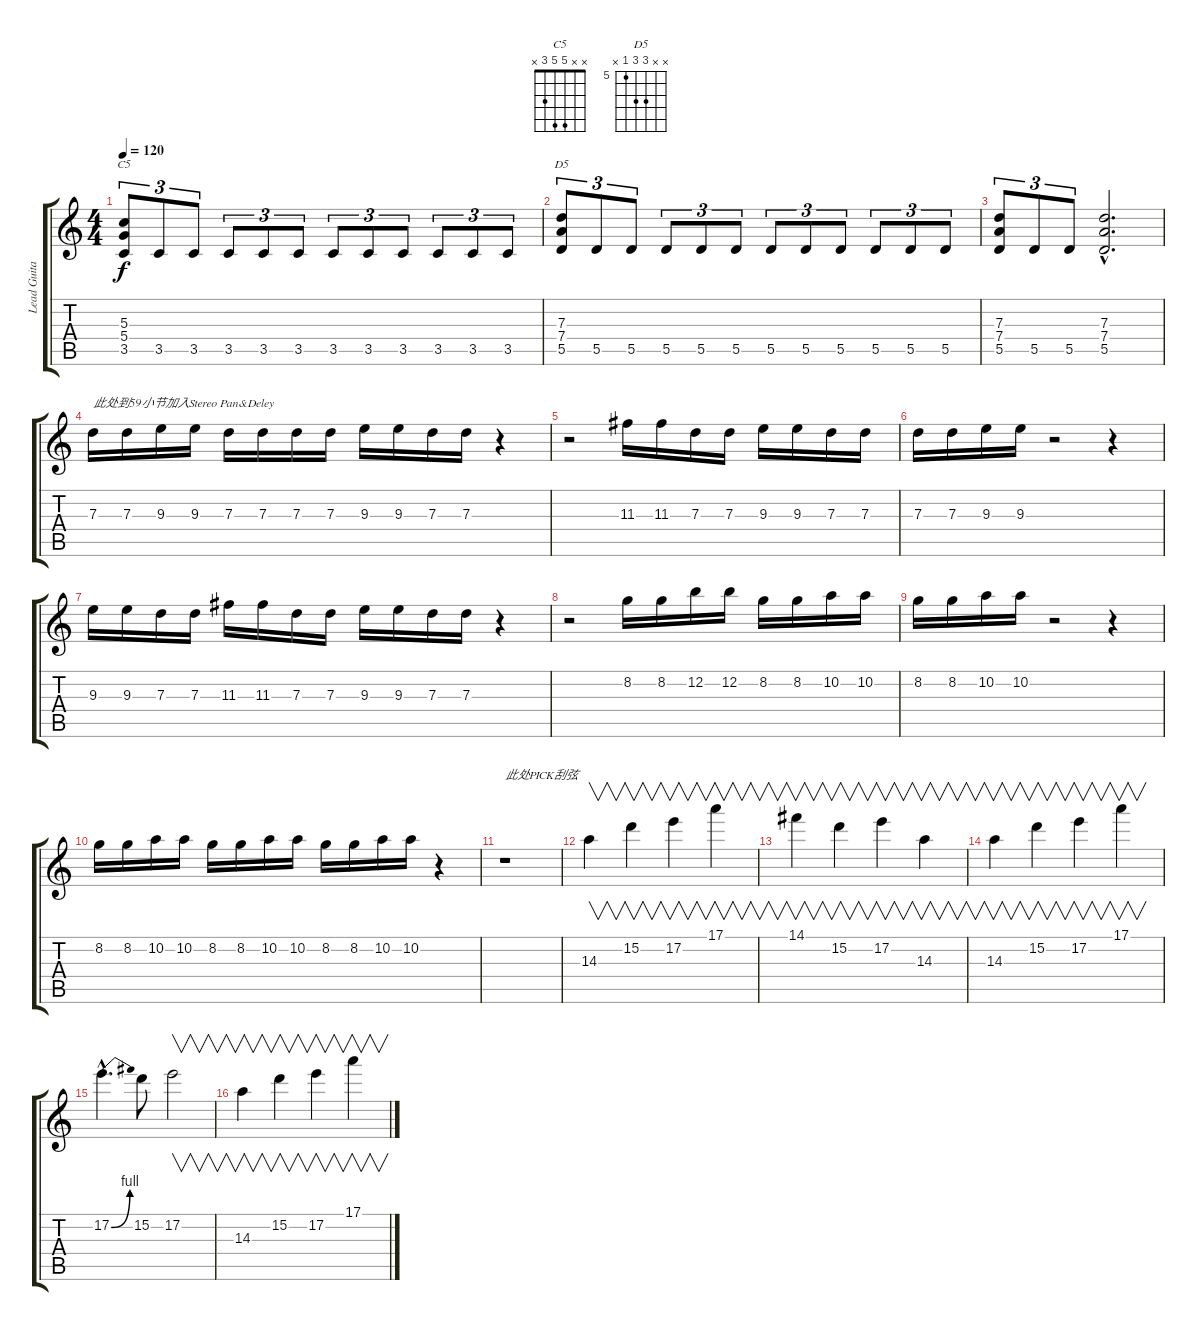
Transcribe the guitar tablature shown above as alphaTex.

\track ("Lead Guitar1" "Lead Guita") {instrument overdrivenguitar}
\staff {score tabs}
\tuning (E4 B3 G3 D3 A2 E2) {hide}
\chord ("C5" x x 5 5 3 x)
\chord ("D5" x x 7 7 5 x) {firstfret 5}
\ts (4 4)
\tempo 120
\clef g2
\ks c
(5.3 5.4 3.5).8{tu (3 2) ch "C5" dy f} 3.5.8{tu (3 2)} 3.5.8{tu (3 2)} 3.5.8{tu (3 2)} 3.5.8{tu (3 2)} 3.5.8{tu (3 2)} 3.5.8{tu (3 2)} 3.5.8{tu (3 2)} 3.5.8{tu (3 2)} 3.5.8{tu (3 2)} 3.5.8{tu (3 2)} 3.5.8{tu (3 2)} |
(7.3 7.4 5.5).8{tu (3 2) ch "D5"} 5.5.8{tu (3 2)} 5.5.8{tu (3 2)} 5.5.8{tu (3 2)} 5.5.8{tu (3 2)} 5.5.8{tu (3 2)} 5.5.8{tu (3 2)} 5.5.8{tu (3 2)} 5.5.8{tu (3 2)} 5.5.8{tu (3 2)} 5.5.8{tu (3 2)} 5.5.8{tu (3 2)} |
(7.3 7.4 5.5).8{tu (3 2)} 5.5.8{tu (3 2)} 5.5.8{tu (3 2)} (7.3{hac} 7.4{hac} 5.5{hac}).2{d} |
7.3.16{txt "此处到59小节加入Stereo Pan&Deley"} 7.3.16 9.3.16 9.3.16 7.3.16 7.3.16 7.3.16 7.3.16 9.3.16 9.3.16 7.3.16 7.3.16 r.4 |
r.2 11.3.16 11.3.16 7.3.16 7.3.16 9.3.16 9.3.16 7.3.16 7.3.16 |
7.3.16 7.3.16 9.3.16 9.3.16 r.2 r.4 |
9.3.16 9.3.16 7.3.16 7.3.16 11.3.16 11.3.16 7.3.16 7.3.16 9.3.16 9.3.16 7.3.16 7.3.16 r.4 |
r.2 8.2.16 8.2.16 12.2.16 12.2.16 8.2.16 8.2.16 10.2.16 10.2.16 |
8.2.16 8.2.16 10.2.16 10.2.16 r.2 r.4 |
8.2.16 8.2.16 10.2.16 10.2.16 8.2.16 8.2.16 10.2.16 10.2.16 8.2.16 8.2.16 10.2.16 10.2.16 r.4 |
r.1{txt "此处PICK刮弦"} |
14.3.4{v} 15.2.4{v} 17.2.4{v} 17.1.4{v} |
14.1.4{v} 15.2.4{v} 17.2.4{v} 14.3.4{v} |
14.3.4{v} 15.2.4{v} 17.2.4{v} 17.1.4{v} |
17.2{be (bend 0 0 60 4) hac}.4{d} 15.2.8 17.2.2{v} |
14.3.4{v} 15.2.4{v} 17.2.4{v} 17.1.4{v}
